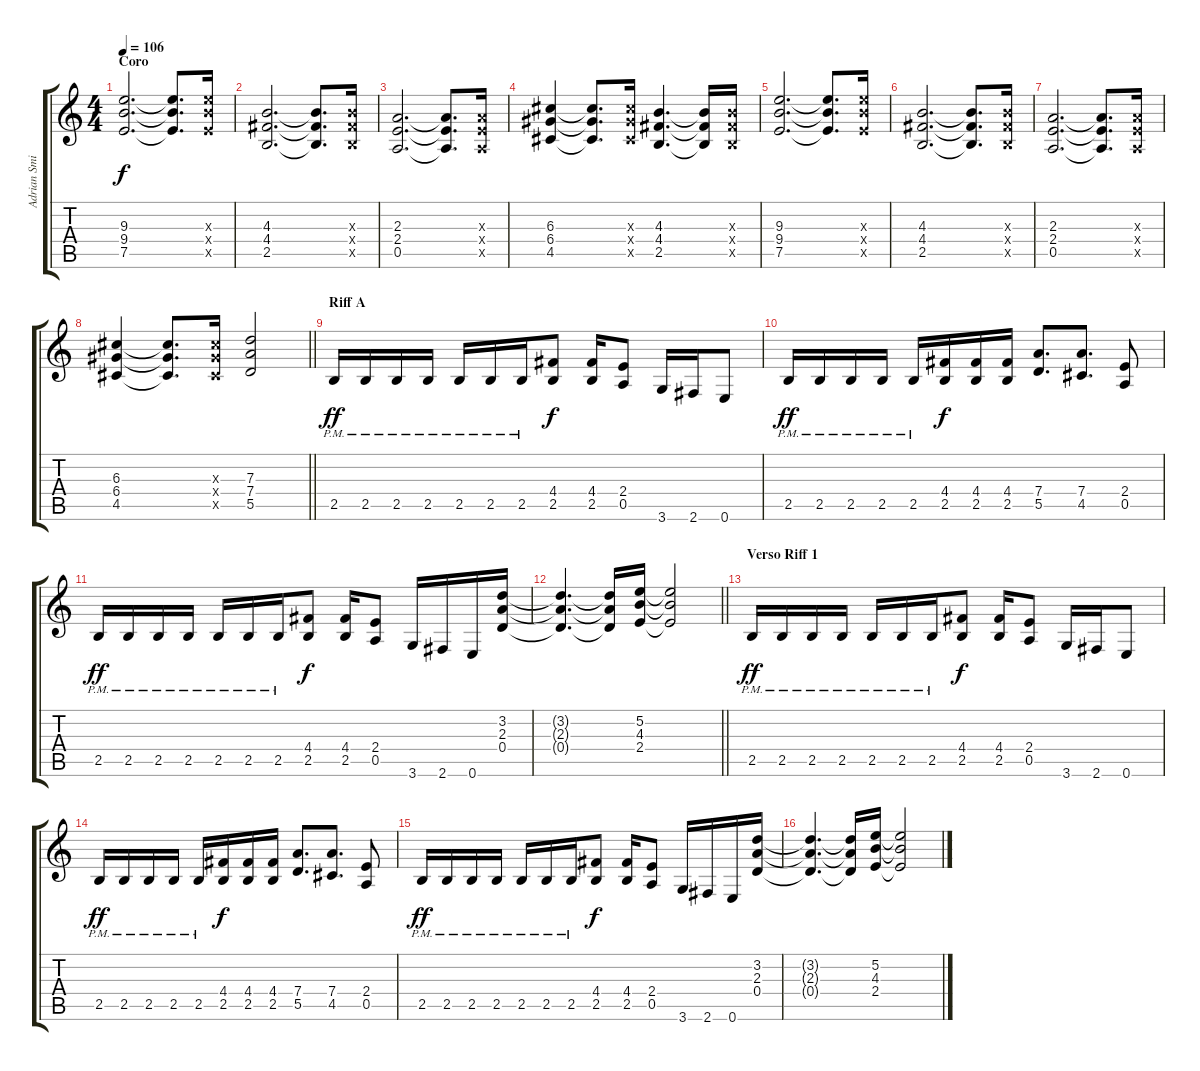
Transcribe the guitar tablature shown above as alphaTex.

\track ("Adrian Smith" "Adrian Smi") {instrument distortionguitar}
\staff {score tabs}
\tuning (E4 B3 G3 D3 A2 E2) {hide}
\ts (4 4)
\section ("" "Coro")
\tempo 106
\clef g2
\ks c
(9.3 9.4 7.5).2{d dy f} (9.3{t} 9.4{t} 7.5{t}).8{d} (9.3{x} 9.4{x} 7.5{x}).16 |
(4.3 4.4 2.5).2{d} (4.3{t} 4.4{t} 2.5{t}).8{d} (4.3{x} 4.4{x} 2.5{x}).16 |
(2.3 2.4 0.5).2{d} (2.3{t} 2.4{t} 0.5{t}).8{d} (2.3{x} 2.4{x} 0.5{x}).16 |
(6.3 6.4 4.5).4 (6.3{t} 6.4{t} 4.5{t}).8{d} (6.3{x} 6.4{x} 4.5{x}).16 (4.3 4.4 2.5).4{d} (4.3{t} 4.4{t} 2.5{t}).16 (4.3{x} 4.4{x} 2.5{x}).16 |
(9.3 9.4 7.5).2{d} (9.3{t} 9.4{t} 7.5{t}).8{d} (9.3{x} 9.4{x} 7.5{x}).16 |
(4.3 4.4 2.5).2{d} (4.3{t} 4.4{t} 2.5{t}).8{d} (4.3{x} 4.4{x} 2.5{x}).16 |
(2.3 2.4 0.5).2{d} (2.3{t} 2.4{t} 0.5{t}).8{d} (2.3{x} 2.4{x} 0.5{x}).16 |
\barLineRight lightlight
(6.3 6.4 4.5).4 (6.3{t} 6.4{t} 4.5{t}).8{d} (6.3{x} 6.4{x} 4.5{x}).16 (7.3 7.4 5.5).2 |
\section ("" "Riff A")
2.5{pm}.16{dy ff} 2.5{pm}.16 2.5{pm}.16 2.5{pm}.16 2.5{pm}.16 2.5{pm}.16 2.5{pm}.16 (4.4 2.5).8{dy f} (4.4 2.5).16 (2.4 0.5).8 3.6.16 2.6.16 0.6.8 |
2.5{pm}.16{dy ff} 2.5{pm}.16 2.5{pm}.16 2.5{pm}.16 2.5{pm}.16 (4.4 2.5).16{dy f} (4.4 2.5).16 (4.4 2.5).16 (7.4 5.5).8{d} (7.4 4.5).8{d} (2.4 0.5).8 |
2.5{pm}.16{dy ff} 2.5{pm}.16 2.5{pm}.16 2.5{pm}.16 2.5{pm}.16 2.5{pm}.16 2.5{pm}.16 (4.4 2.5).8{dy f} (4.4 2.5).16 (2.4 0.5).8 3.6.16 2.6.16 0.6.16 (3.2 2.3 0.4).16 |
\barLineRight lightlight
(3.2{t} 2.3{t} 0.4{t}).4{d} (3.2{t} 2.3{t} 0.4{t}).16 (5.2 4.3 2.4).16 (5.2{t} 4.3{t} 2.4{t}).2 |
\section ("" "Verso Riff 1")
2.5{pm}.16{dy ff} 2.5{pm}.16 2.5{pm}.16 2.5{pm}.16 2.5{pm}.16 2.5{pm}.16 2.5{pm}.16 (4.4 2.5).8{dy f} (4.4 2.5).16 (2.4 0.5).8 3.6.16 2.6.16 0.6.8 |
2.5{pm}.16{dy ff} 2.5{pm}.16 2.5{pm}.16 2.5{pm}.16 2.5{pm}.16 (4.4 2.5).16{dy f} (4.4 2.5).16 (4.4 2.5).16 (7.4 5.5).8{d} (7.4 4.5).8{d} (2.4 0.5).8 |
2.5{pm}.16{dy ff} 2.5{pm}.16 2.5{pm}.16 2.5{pm}.16 2.5{pm}.16 2.5{pm}.16 2.5{pm}.16 (4.4 2.5).8{dy f} (4.4 2.5).16 (2.4 0.5).8 3.6.16 2.6.16 0.6.16 (3.2 2.3 0.4).16 |
(3.2{t} 2.3{t} 0.4{t}).4{d} (3.2{t} 2.3{t} 0.4{t}).16 (5.2 4.3 2.4).16 (5.2{t} 4.3{t} 2.4{t}).2
